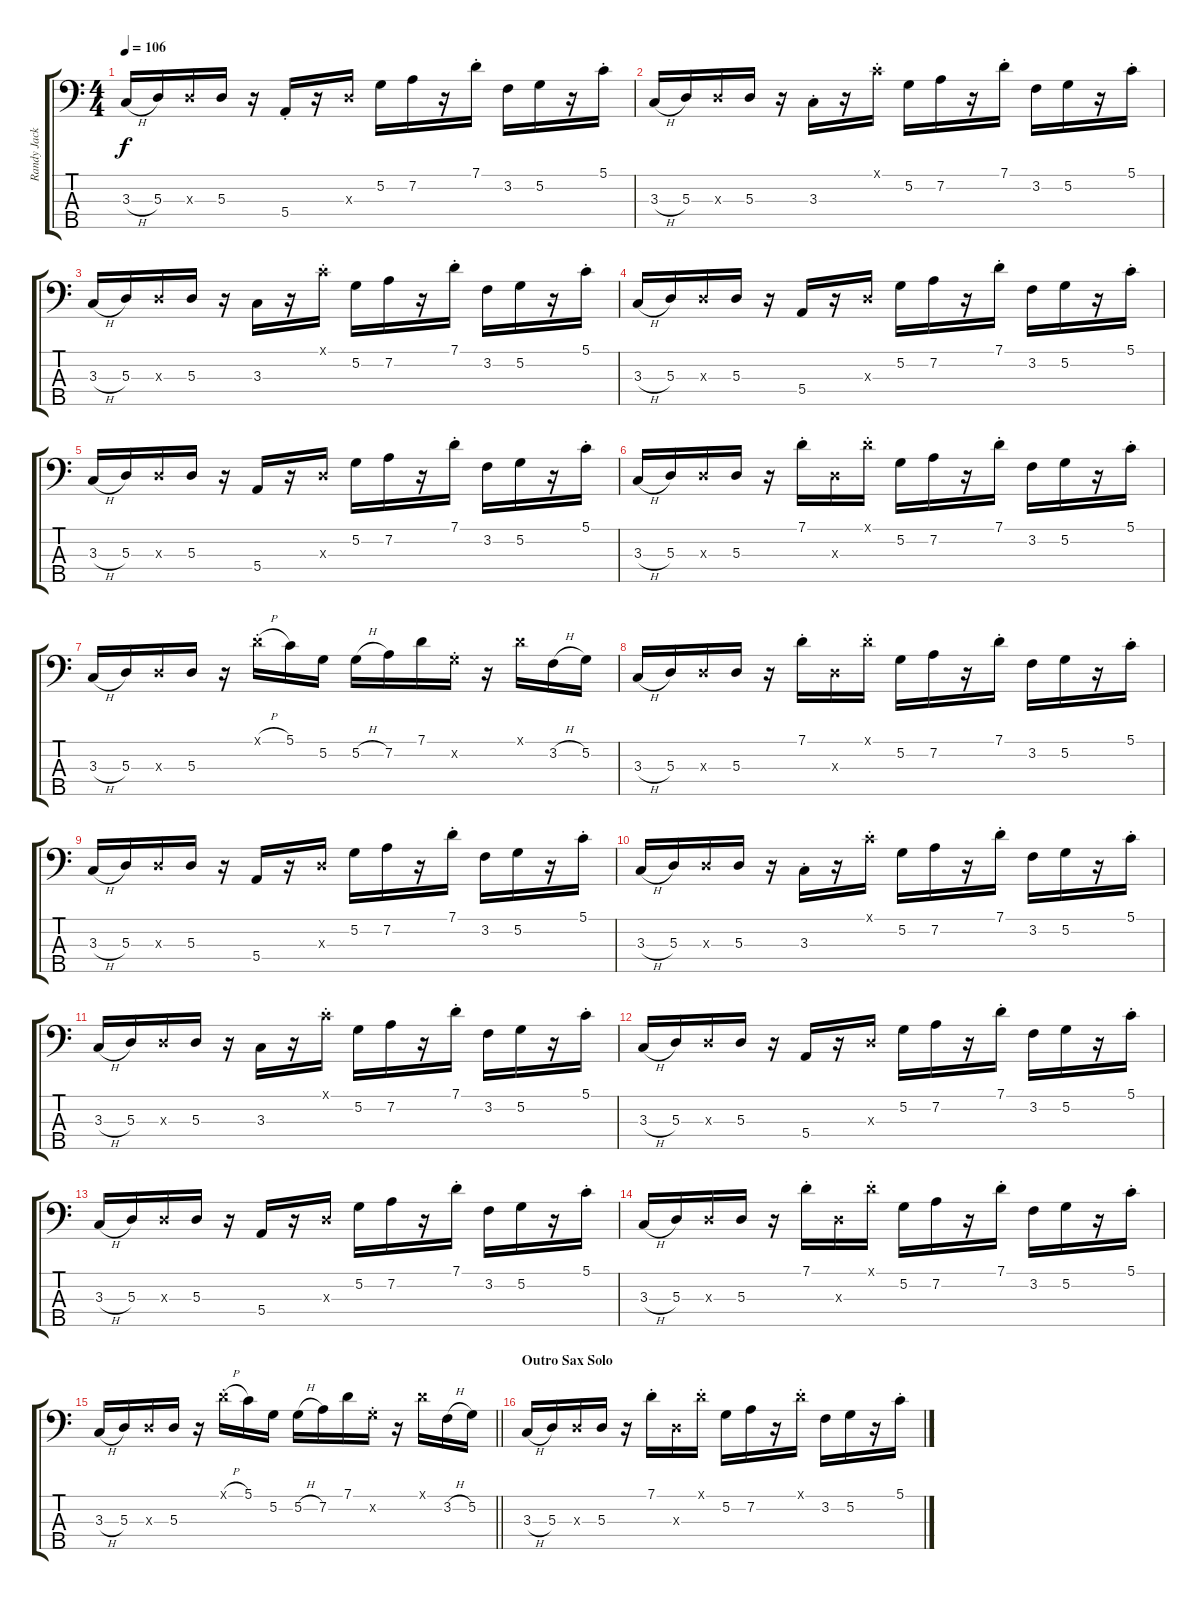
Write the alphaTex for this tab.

\track ("Randy Jackson (Bass)" "Randy Jack") {instrument slapbass1}
\staff {score tabs}
\tuning (G2 D2 A1 E1 B0) {hide}
\ts (4 4)
\tempo 106
\clef f4
\ks c
3.3{h}.16{dy f} 5.3.16 5.3{x}.16 5.3.16 r.16 5.4{st}.16 r.16 5.3{x}.16 5.2.16 7.2.16 r.16 7.1{st}.16 3.2.16 5.2.16 r.16 5.1{st}.16 |
3.3{h}.16 5.3.16 5.3{x}.16 5.3.16 r.16 3.3{st}.16 r.16 5.1{st x}.16 5.2.16 7.2.16 r.16 7.1{st}.16 3.2.16 5.2.16 r.16 5.1{st}.16 |
3.3{h}.16 5.3.16 5.3{x}.16 5.3.16 r.16 3.3.16 r.16 5.1{st x}.16 5.2.16 7.2.16 r.16 7.1{st}.16 3.2.16 5.2.16 r.16 5.1{st}.16 |
3.3{h}.16 5.3.16 5.3{x}.16 5.3.16 r.16 5.4.16 r.16 5.3{x}.16 5.2.16 7.2.16 r.16 7.1{st}.16 3.2.16 5.2.16 r.16 5.1{st}.16 |
3.3{h}.16 5.3.16 5.3{x}.16 5.3.16 r.16 5.4.16 r.16 5.3{x}.16 5.2.16 7.2.16 r.16 7.1{st}.16 3.2.16 5.2.16 r.16 5.1{st}.16 |
3.3{h}.16 5.3.16 5.3{x}.16 5.3.16 r.16 7.1{st}.16 5.3{x}.16 7.1{st x}.16 5.2.16 7.2.16 r.16 7.1{st}.16 3.2.16 5.2.16 r.16 5.1{st}.16 |
3.3{h}.16 5.3.16 5.3{x}.16 5.3.16 r.16 7.1{h st x}.16 5.1.16 5.2.16 5.2{h}.16 7.2.16 7.1.16 5.2{st x}.16 r.16 7.1{x}.16 3.2{h}.16 5.2.16 |
3.3{h}.16 5.3.16 5.3{x}.16 5.3.16 r.16 7.1{st}.16 5.3{x}.16 7.1{st x}.16 5.2.16 7.2.16 r.16 7.1{st}.16 3.2.16 5.2.16 r.16 5.1{st}.16 |
3.3{h}.16 5.3.16 5.3{x}.16 5.3.16 r.16 5.4.16 r.16 5.3{x}.16 5.2.16 7.2.16 r.16 7.1{st}.16 3.2.16 5.2.16 r.16 5.1{st}.16 |
3.3{h}.16 5.3.16 5.3{x}.16 5.3.16 r.16 3.3{st}.16 r.16 5.1{st x}.16 5.2.16 7.2.16 r.16 7.1{st}.16 3.2.16 5.2.16 r.16 5.1{st}.16 |
3.3{h}.16 5.3.16 5.3{x}.16 5.3.16 r.16 3.3.16 r.16 5.1{st x}.16 5.2.16 7.2.16 r.16 7.1{st}.16 3.2.16 5.2.16 r.16 5.1{st}.16 |
3.3{h}.16 5.3.16 5.3{x}.16 5.3.16 r.16 5.4.16 r.16 5.3{x}.16 5.2.16 7.2.16 r.16 7.1{st}.16 3.2.16 5.2.16 r.16 5.1{st}.16 |
3.3{h}.16 5.3.16 5.3{x}.16 5.3.16 r.16 5.4.16 r.16 5.3{x}.16 5.2.16 7.2.16 r.16 7.1{st}.16 3.2.16 5.2.16 r.16 5.1{st}.16 |
3.3{h}.16 5.3.16 5.3{x}.16 5.3.16 r.16 7.1{st}.16 5.3{x}.16 7.1{st x}.16 5.2.16 7.2.16 r.16 7.1{st}.16 3.2.16 5.2.16 r.16 5.1{st}.16 |
\barLineRight lightlight
3.3{h}.16 5.3.16 5.3{x}.16 5.3.16 r.16 7.1{h st x}.16 5.1.16 5.2.16 5.2{h}.16 7.2.16 7.1.16 5.2{st x}.16 r.16 7.1{x}.16 3.2{h}.16 5.2.16 |
\section ("" "Outro Sax Solo")
3.3{h}.16 5.3.16 5.3{x}.16 5.3.16 r.16 7.1{st}.16 5.3{x}.16 7.1{st x}.16 5.2.16 7.2.16 r.16 7.1{st x}.16 3.2.16 5.2.16 r.16 5.1{st}.16
